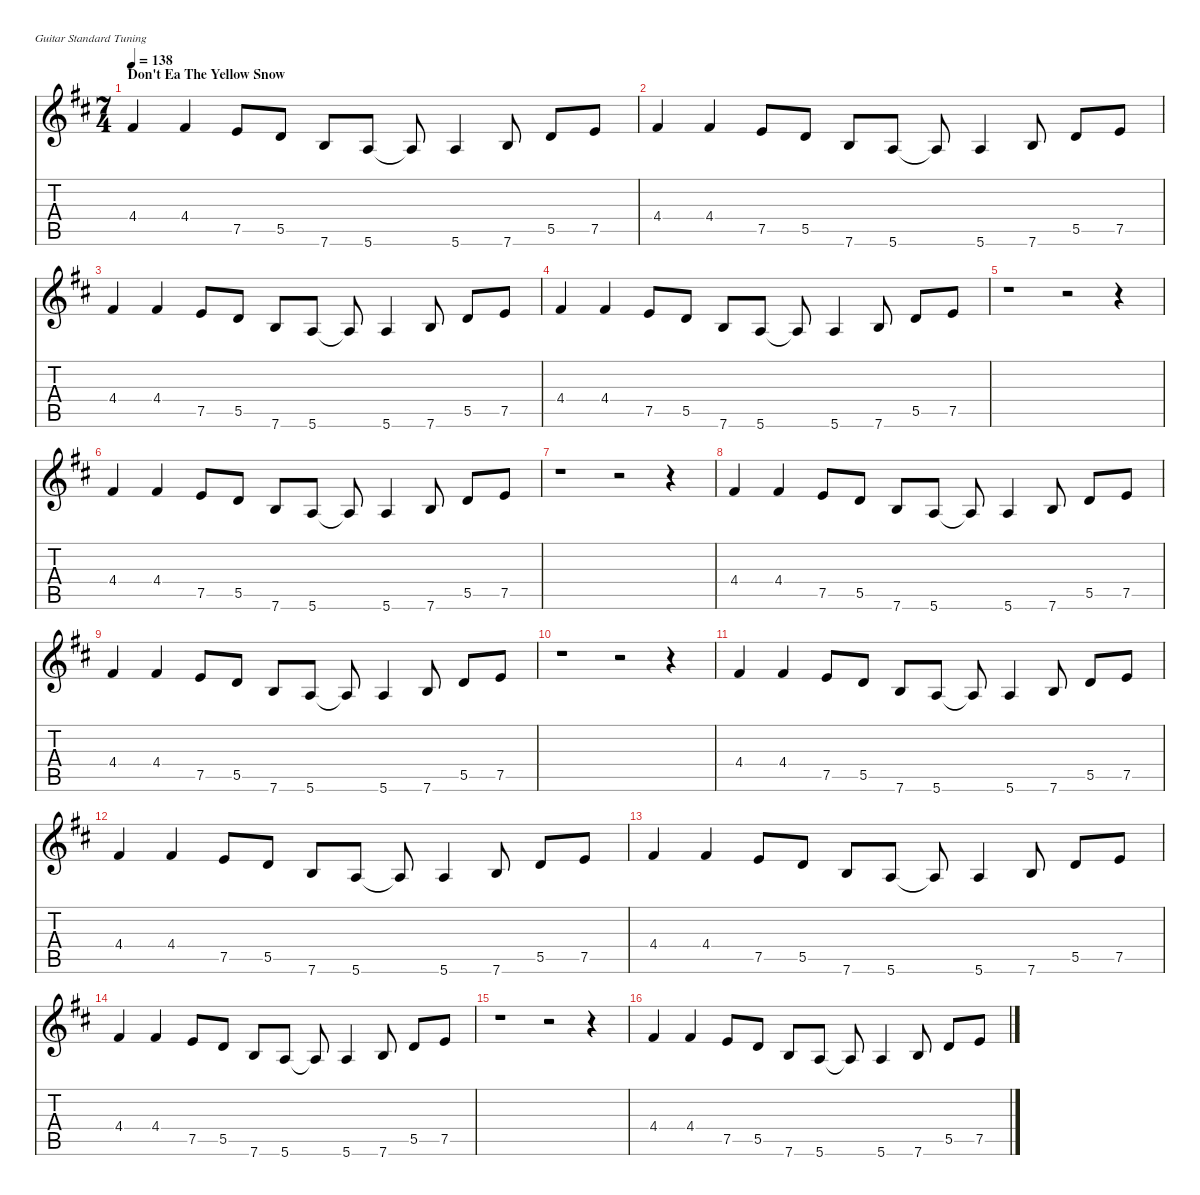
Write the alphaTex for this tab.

\defaultSystemsLayout 4
\hideDynamics
\bracketExtendMode nobrackets
\singleTrackTrackNamePolicy hidden
\multiTrackTrackNamePolicy hidden
\firstSystemTrackNameMode fullname
\firstSystemTrackNameOrientation horizontal
\otherSystemsTrackNameOrientation horizontal
\track ("Guitar 2" "el.guit.") {instrument electricguitarclean}
\staff {score tabs}
\tuning (E4 B3 G3 D3 A2 E2)
\ts (7 4)
\section ("" "Don't Ea The Yellow Snow")
\tempo 138
\clef g2
\ks d
4.4{acc #}.4{dy fff instrument electricguitarclean beam Up} 4.4{acc #}.4{beam Up} 7.5{acc forcenatural}.8{beam Up} 5.5{acc forcenatural}.8{beam Up} 7.6{acc forcenatural}.8{beam Up} 5.6{acc forcenatural}.8{beam Up} 5.6{t acc forcenatural}.8{dy f beam Up} 5.6{acc forcenatural}.4{dy fff beam Up} 7.6{acc forcenatural}.8{beam Up} 5.5{acc forcenatural}.8{beam Up} 7.5{acc forcenatural}.8{beam Up} |
4.4{acc #}.4{beam Up} 4.4{acc #}.4{beam Up} 7.5{acc forcenatural}.8{beam Up} 5.5{acc forcenatural}.8{beam Up} 7.6{acc forcenatural}.8{beam Up} 5.6{acc forcenatural}.8{beam Up} 5.6{t acc forcenatural}.8{dy f beam Up} 5.6{acc forcenatural}.4{dy fff beam Up} 7.6{acc forcenatural}.8{beam Up} 5.5{acc forcenatural}.8{beam Up} 7.5{acc forcenatural}.8{beam Up} |
4.4{acc #}.4{beam Up} 4.4{acc #}.4{beam Up} 7.5{acc forcenatural}.8{beam Up} 5.5{acc forcenatural}.8{beam Up} 7.6{acc forcenatural}.8{beam Up} 5.6{acc forcenatural}.8{beam Up} 5.6{t acc forcenatural}.8{dy f beam Up} 5.6{acc forcenatural}.4{dy fff beam Up} 7.6{acc forcenatural}.8{beam Up} 5.5{acc forcenatural}.8{beam Up} 7.5{acc forcenatural}.8{beam Up} |
4.4{acc #}.4{beam Up} 4.4{acc #}.4{beam Up} 7.5{acc forcenatural}.8{beam Up} 5.5{acc forcenatural}.8{beam Up} 7.6{acc forcenatural}.8{beam Up} 5.6{acc forcenatural}.8{beam Up} 5.6{t acc forcenatural}.8{dy f beam Up} 5.6{acc forcenatural}.4{dy fff beam Up} 7.6{acc forcenatural}.8{beam Up} 5.5{acc forcenatural}.8{beam Up} 7.5{acc forcenatural}.8{beam Up} |
r.1{beam Down} r.2{beam Down} r.4{beam Down} |
4.4{acc #}.4{beam Up} 4.4{acc #}.4{beam Up} 7.5{acc forcenatural}.8{beam Up} 5.5{acc forcenatural}.8{beam Up} 7.6{acc forcenatural}.8{beam Up} 5.6{acc forcenatural}.8{beam Up} 5.6{t acc forcenatural}.8{dy f beam Up} 5.6{acc forcenatural}.4{dy fff beam Up} 7.6{acc forcenatural}.8{beam Up} 5.5{acc forcenatural}.8{beam Up} 7.5{acc forcenatural}.8{beam Up} |
r.1{beam Down} r.2{beam Down} r.4{beam Down} |
4.4{acc #}.4{beam Up} 4.4{acc #}.4{beam Up} 7.5{acc forcenatural}.8{beam Up} 5.5{acc forcenatural}.8{beam Up} 7.6{acc forcenatural}.8{beam Up} 5.6{acc forcenatural}.8{beam Up} 5.6{t acc forcenatural}.8{dy f beam Up} 5.6{acc forcenatural}.4{dy fff beam Up} 7.6{acc forcenatural}.8{beam Up} 5.5{acc forcenatural}.8{beam Up} 7.5{acc forcenatural}.8{beam Up} |
4.4{acc #}.4{beam Up} 4.4{acc #}.4{beam Up} 7.5{acc forcenatural}.8{beam Up} 5.5{acc forcenatural}.8{beam Up} 7.6{acc forcenatural}.8{beam Up} 5.6{acc forcenatural}.8{beam Up} 5.6{t acc forcenatural}.8{dy f beam Up} 5.6{acc forcenatural}.4{dy fff beam Up} 7.6{acc forcenatural}.8{beam Up} 5.5{acc forcenatural}.8{beam Up} 7.5{acc forcenatural}.8{beam Up} |
r.1{beam Down} r.2{beam Down} r.4{beam Down} |
4.4{acc #}.4{beam Up} 4.4{acc #}.4{beam Up} 7.5{acc forcenatural}.8{beam Up} 5.5{acc forcenatural}.8{beam Up} 7.6{acc forcenatural}.8{beam Up} 5.6{acc forcenatural}.8{beam Up} 5.6{t acc forcenatural}.8{dy f beam Up} 5.6{acc forcenatural}.4{dy fff beam Up} 7.6{acc forcenatural}.8{beam Up} 5.5{acc forcenatural}.8{beam Up} 7.5{acc forcenatural}.8{beam Up} |
4.4{acc #}.4{beam Up} 4.4{acc #}.4{beam Up} 7.5{acc forcenatural}.8{beam Up} 5.5{acc forcenatural}.8{beam Up} 7.6{acc forcenatural}.8{beam Up} 5.6{acc forcenatural}.8{beam Up} 5.6{t acc forcenatural}.8{dy f beam Up} 5.6{acc forcenatural}.4{dy fff beam Up} 7.6{acc forcenatural}.8{beam Up} 5.5{acc forcenatural}.8{beam Up} 7.5{acc forcenatural}.8{beam Up} |
4.4{acc #}.4{beam Up} 4.4{acc #}.4{beam Up} 7.5{acc forcenatural}.8{beam Up} 5.5{acc forcenatural}.8{beam Up} 7.6{acc forcenatural}.8{beam Up} 5.6{acc forcenatural}.8{beam Up} 5.6{t acc forcenatural}.8{dy f beam Up} 5.6{acc forcenatural}.4{dy fff beam Up} 7.6{acc forcenatural}.8{beam Up} 5.5{acc forcenatural}.8{beam Up} 7.5{acc forcenatural}.8{beam Up} |
4.4{acc #}.4{beam Up} 4.4{acc #}.4{beam Up} 7.5{acc forcenatural}.8{beam Up} 5.5{acc forcenatural}.8{beam Up} 7.6{acc forcenatural}.8{beam Up} 5.6{acc forcenatural}.8{beam Up} 5.6{t acc forcenatural}.8{dy f beam Up} 5.6{acc forcenatural}.4{dy fff beam Up} 7.6{acc forcenatural}.8{beam Up} 5.5{acc forcenatural}.8{beam Up} 7.5{acc forcenatural}.8{beam Up} |
r.1{beam Down} r.2{beam Down} r.4{beam Down} |
4.4{acc #}.4{beam Up} 4.4{acc #}.4{beam Up} 7.5{acc forcenatural}.8{beam Up} 5.5{acc forcenatural}.8{beam Up} 7.6{acc forcenatural}.8{beam Up} 5.6{acc forcenatural}.8{beam Up} 5.6{t acc forcenatural}.8{dy f beam Up} 5.6{acc forcenatural}.4{dy fff beam Up} 7.6{acc forcenatural}.8{beam Up} 5.5{acc forcenatural}.8{beam Up} 7.5{acc forcenatural}.8{beam Up}
